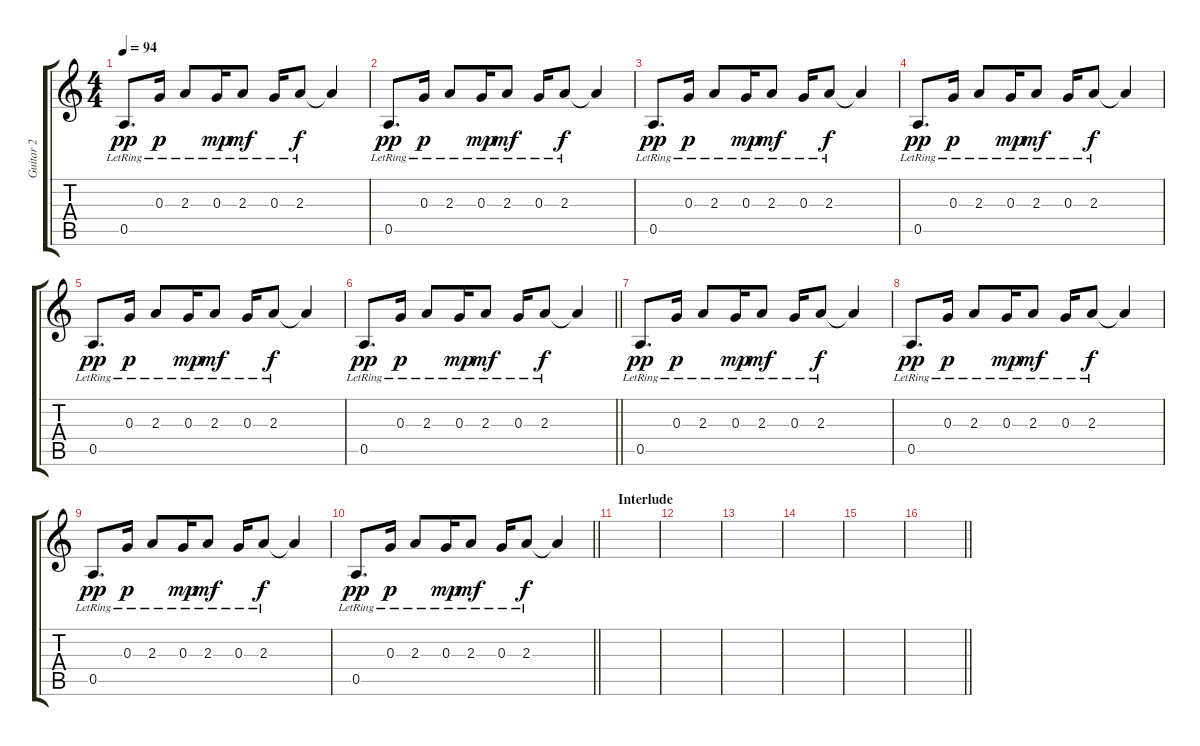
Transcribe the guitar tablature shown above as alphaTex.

\track ("Guitar 2" "Guitar 2") {instrument electricguitarjazz}
\staff {score tabs}
\tuning (E4 B3 G3 D3 A2 E2) {hide}
\ts (4 4)
\tempo 94
\clef g2
\ks c
0.5{lr}.8{d dy pp} 0.3{lr}.16{dy p} 2.3{lr}.8 0.3{lr}.16{dy mp} 2.3{lr}.8{dy mf} 0.3{lr}.16 2.3{lr}.8{dy f} 2.3{t}.4 |
0.5{lr}.8{d dy pp} 0.3{lr}.16{dy p} 2.3{lr}.8 0.3{lr}.16{dy mp} 2.3{lr}.8{dy mf} 0.3{lr}.16 2.3{lr}.8{dy f} 2.3{t}.4 |
0.5{lr}.8{d dy pp} 0.3{lr}.16{dy p} 2.3{lr}.8 0.3{lr}.16{dy mp} 2.3{lr}.8{dy mf} 0.3{lr}.16 2.3{lr}.8{dy f} 2.3{t}.4 |
0.5{lr}.8{d dy pp} 0.3{lr}.16{dy p} 2.3{lr}.8 0.3{lr}.16{dy mp} 2.3{lr}.8{dy mf} 0.3{lr}.16 2.3{lr}.8{dy f} 2.3{t}.4 |
0.5{lr}.8{d dy pp} 0.3{lr}.16{dy p} 2.3{lr}.8 0.3{lr}.16{dy mp} 2.3{lr}.8{dy mf} 0.3{lr}.16 2.3{lr}.8{dy f} 2.3{t}.4 |
\barLineRight lightlight
0.5{lr}.8{d dy pp} 0.3{lr}.16{dy p} 2.3{lr}.8 0.3{lr}.16{dy mp} 2.3{lr}.8{dy mf} 0.3{lr}.16 2.3{lr}.8{dy f} 2.3{t}.4 |
\section ("" "")
0.5{lr}.8{d dy pp} 0.3{lr}.16{dy p} 2.3{lr}.8 0.3{lr}.16{dy mp} 2.3{lr}.8{dy mf} 0.3{lr}.16 2.3{lr}.8{dy f} 2.3{t}.4 |
0.5{lr}.8{d dy pp} 0.3{lr}.16{dy p} 2.3{lr}.8 0.3{lr}.16{dy mp} 2.3{lr}.8{dy mf} 0.3{lr}.16 2.3{lr}.8{dy f} 2.3{t}.4 |
0.5{lr}.8{d dy pp} 0.3{lr}.16{dy p} 2.3{lr}.8 0.3{lr}.16{dy mp} 2.3{lr}.8{dy mf} 0.3{lr}.16 2.3{lr}.8{dy f} 2.3{t}.4 |
\barLineRight lightlight
0.5{lr}.8{d dy pp} 0.3{lr}.16{dy p} 2.3{lr}.8 0.3{lr}.16{dy mp} 2.3{lr}.8{dy mf} 0.3{lr}.16 2.3{lr}.8{dy f} 2.3{t}.4 |
\section ("" "Interlude")
|
|
|
|
|
\barLineRight lightlight
